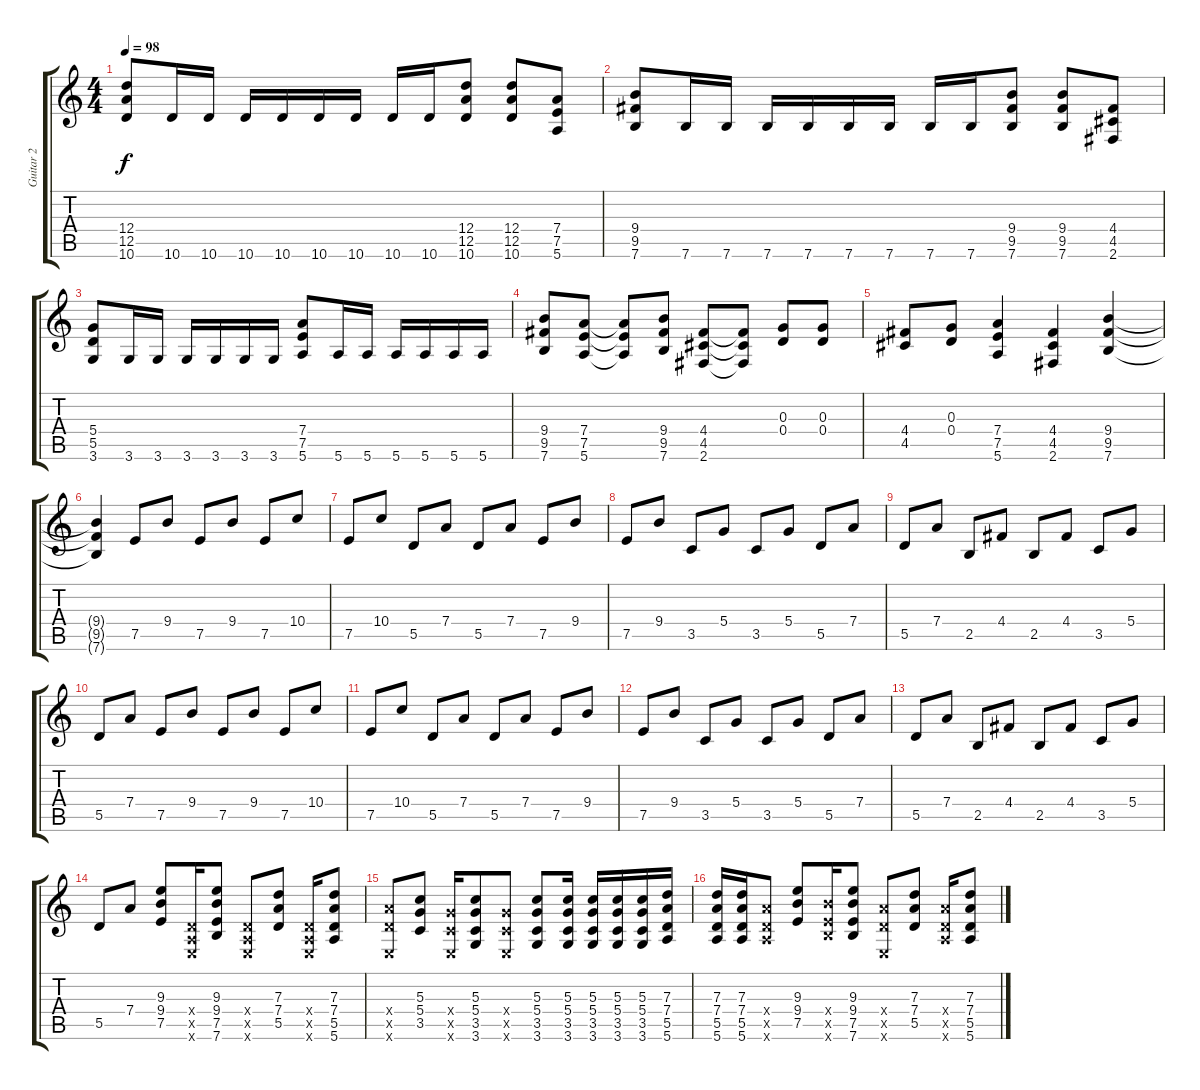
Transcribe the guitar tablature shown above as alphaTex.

\track ("Guitar 2" "Guitar 2") {instrument overdrivenguitar}
\staff {score tabs}
\tuning (E4 B3 G3 D3 A2 E2) {hide}
\ts (4 4)
\tempo 98
\clef g2
\ks c
(12.4 12.5 10.6).8{dy f} 10.6.16 10.6.16 10.6.16 10.6.16 10.6.16 10.6.16 10.6.16 10.6.16 (12.4 12.5 10.6).8 (12.4 12.5 10.6).8 (7.4 7.5 5.6).8 |
(9.4 9.5 7.6).8 7.6.16 7.6.16 7.6.16 7.6.16 7.6.16 7.6.16 7.6.16 7.6.16 (9.4 9.5 7.6).8 (9.4 9.5 7.6).8 (4.4 4.5 2.6).8 |
(5.4 5.5 3.6).8 3.6.16 3.6.16 3.6.16 3.6.16 3.6.16 3.6.16 (7.4 7.5 5.6).8 5.6.16 5.6.16 5.6.16 5.6.16 5.6.16 5.6.16 |
(9.4 9.5 7.6).8 (7.4 7.5 5.6).8 (7.4{t} 7.5{t} 5.6{t}).8 (9.4 9.5 7.6).8 (4.4 4.5 2.6).8 (4.4{t} 4.5{t} 2.6{t}).8 (0.3 0.4).8 (0.3 0.4).8 |
(4.4 4.5).8 (0.3 0.4).8 (7.4 7.5 5.6).4 (4.4 4.5 2.6).4 (9.4 9.5 7.6).4 |
(9.4{t} 9.5{t} 7.6{t}).4 7.5.8 9.4.8 7.5.8 9.4.8 7.5.8 10.4.8 |
7.5.8 10.4.8 5.5.8 7.4.8 5.5.8 7.4.8 7.5.8 9.4.8 |
7.5.8 9.4.8 3.5.8 5.4.8 3.5.8 5.4.8 5.5.8 7.4.8 |
5.5.8 7.4.8 2.5.8 4.4.8 2.5.8 4.4.8 3.5.8 5.4.8 |
5.5.8 7.4.8 7.5.8 9.4.8 7.5.8 9.4.8 7.5.8 10.4.8 |
7.5.8 10.4.8 5.5.8 7.4.8 5.5.8 7.4.8 7.5.8 9.4.8 |
7.5.8 9.4.8 3.5.8 5.4.8 3.5.8 5.4.8 5.5.8 7.4.8 |
5.5.8 7.4.8 2.5.8 4.4.8 2.5.8 4.4.8 3.5.8 5.4.8 |
5.5.8 7.4.8 (9.3 9.4 7.5).8 (0.4{x} 0.5{x} 0.6{x}).16 (9.3 9.4 7.5 7.6).8 (0.4{x} 0.5{x} 0.6{x}).8 (7.3 7.4 5.5).8 (0.4{x} 0.5{x} 0.6{x}).16 (7.3 7.4 5.5 5.6).8 |
(7.4{x} 5.5{x} 0.6{x}).8 (5.3 5.4 3.5).8 (5.4{x} 3.5{x} 0.6{x}).16 (5.3 5.4 3.5 3.6).8 (5.4{x} 3.5{x} 0.6{x}).8 (5.3 5.4 3.5 3.6).8 (5.3 5.4 3.5 3.6).16 (5.3 5.4 3.5 3.6).16 (5.3 5.4 3.5 3.6).16 (5.3 5.4 3.5 3.6).16 (7.3 7.4 5.5 5.6).16 |
(7.3 7.4 5.5 5.6).16 (7.3 7.4 5.5 5.6).16 (7.4{x} 5.5{x} 5.6{x}).8 (9.3 9.4 7.5).8 (9.4{x} 7.5{x} 7.6{x}).16 (9.3 9.4 7.5 7.6).8 (7.4{x} 5.5{x} 0.6{x}).8 (7.3 7.4 5.5).8 (7.4{x} 5.5{x} 5.6{x}).16 (7.3 7.4 5.5 5.6).8
